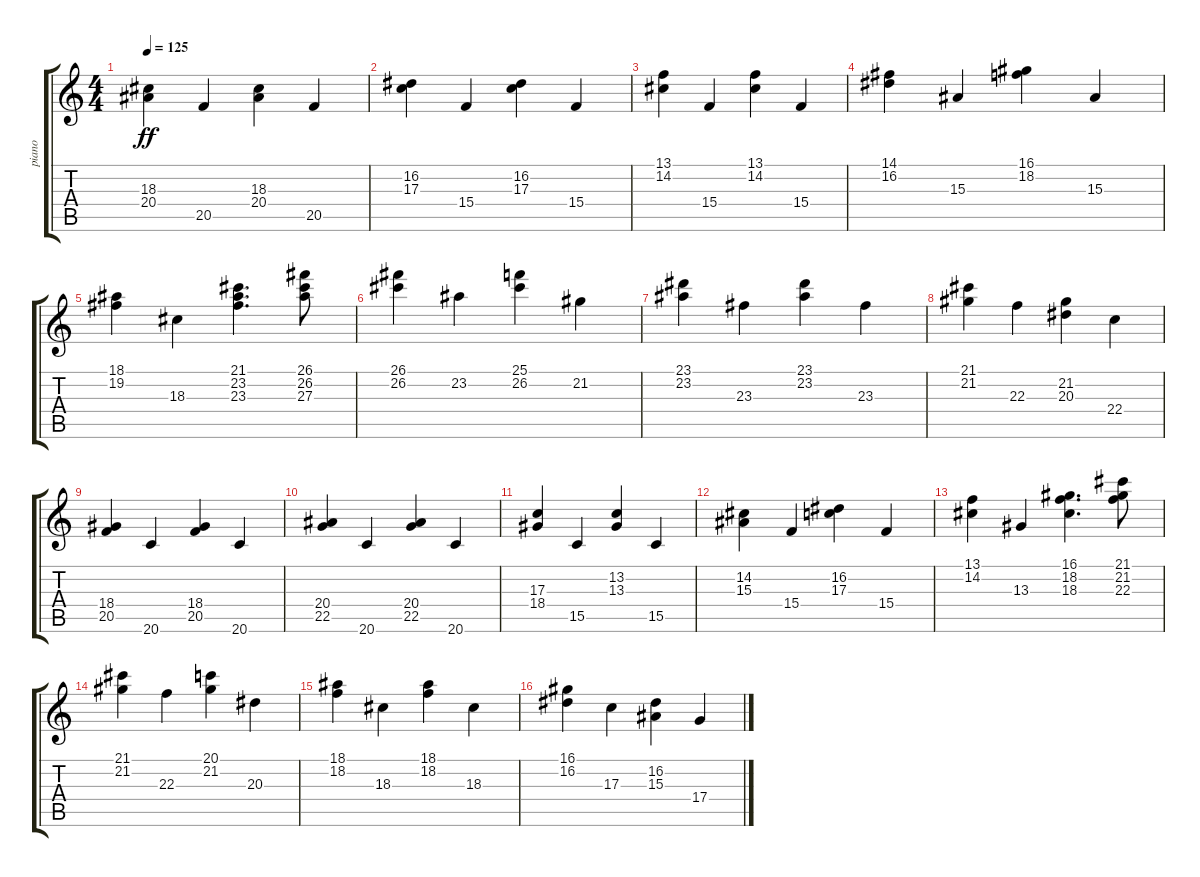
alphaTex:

\track ("piano" "piano") {instrument brightacousticpiano}
\staff {score tabs}
\tuning (E4 B3 G3 D3 A2 E2) {hide}
\ts (4 4)
\tempo 125
\clef g2
\ks c
(18.3 20.4).4{dy ff} 20.5.4 (18.3 20.4).4 20.5.4 |
(16.2 17.3).4 15.4.4 (16.2 17.3).4 15.4.4 |
(13.1 14.2).4 15.4.4 (13.1 14.2).4 15.4.4 |
(14.1 16.2).4 15.3.4 (16.1 18.2).4 15.3.4 |
(18.1 19.2).4 18.3.4 (21.1 23.2 23.3).4{d} (26.1 26.2 27.3).8 |
(26.1 26.2).4 23.2.4 (25.1 26.2).4 21.2.4 |
(23.1 23.2).4 23.3.4 (23.1 23.2).4 23.3.4 |
(21.1 21.2).4 22.3.4 (21.2 20.3).4 22.4.4 |
(18.4 20.5).4 20.6.4 (18.4 20.5).4 20.6.4 |
(20.4 22.5).4 20.6.4 (20.4 22.5).4 20.6.4 |
(17.3 18.4).4 15.5.4 (13.2 13.3).4 15.5.4 |
(14.2 15.3).4 15.4.4 (16.2 17.3).4 15.4.4 |
(13.1 14.2).4 13.3.4 (16.1 18.2 18.3).4{d} (21.1 21.2 22.3).8 |
(21.1 21.2).4 22.3.4 (20.1 21.2).4 20.3.4 |
(18.1 18.2).4 18.3.4 (18.1 18.2).4 18.3.4 |
(16.1 16.2).4 17.3.4 (16.2 15.3).4 17.4.4
